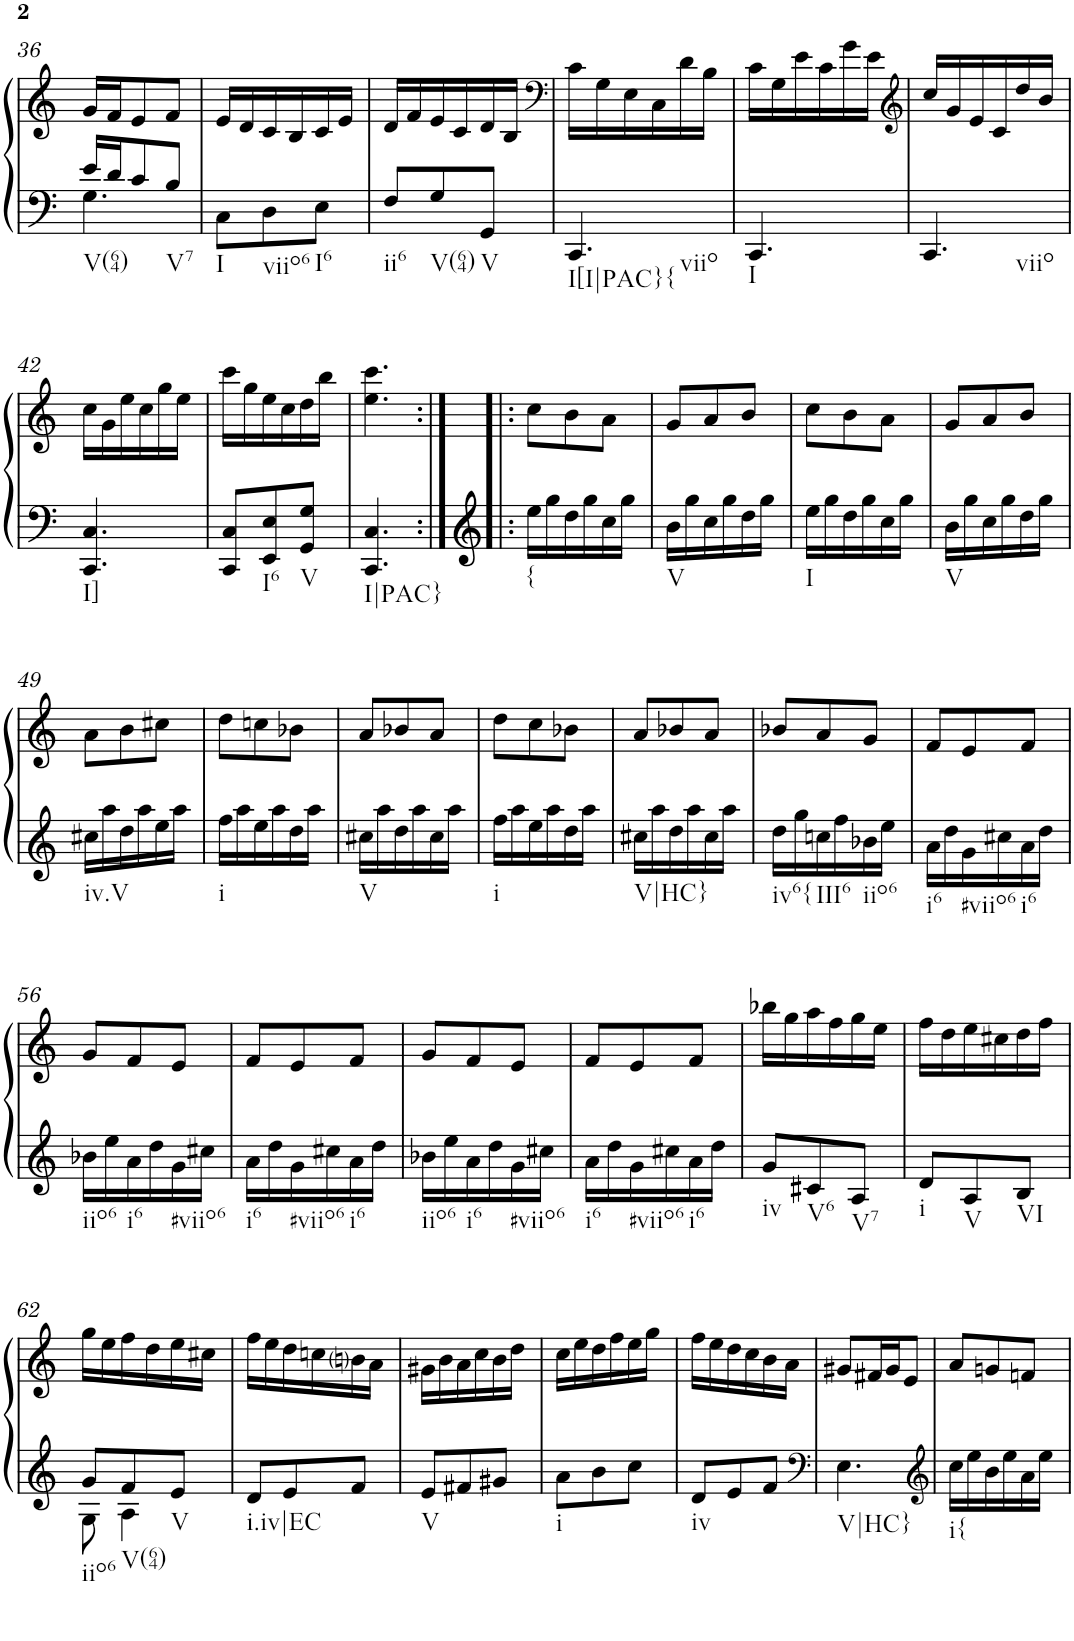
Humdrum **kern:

**kern	**kern
*part1	*part1
*staff2	*staff1
*I"Piano	*
*I'Pno	*
!!LO:PB:g=z
*clefF4	*clefG2
*k[]	*k[]
*M3/8	*M3/8
=36	=36
*^	*
!LO:TX:b:t=V(64)	!	!
16e/LL	4.G\	16g/LL
16d/J	.	16f/J
8c/	.	8e/
!LO:TX:b:t=V7	!	!
8B/J	.	8f/J
*v	*v	*
=37	=37
!LO:TX:b:t=I	!
8C\L	16e/LL
.	16d/
!LO:TX:b:t=viio6	!
8D\	16c/
.	16B/
!LO:TX:b:t=I6	!
8E\J	16c/
.	16e/JJ
=38	=38
!LO:TX:b:t=ii6	!
8F/L	16d/LL
.	16f/
!LO:TX:b:t=V(64)	!
8G/	16e/
.	16c/
!LO:TX:b:t=V	!
8GG/J	16d/
.	16B/JJ
=39	=39
*	*clefF4
!LO:TX:b:t=I[I|PAC}{	!
!LO:TX:b:t=viio	!
4.CC/	16c\LL
.	16G\
.	16E\
.	16C\
.	16d\
.	16B\JJ
=40	=40
!LO:TX:b:t=I	!
4.CC/	16c\LL
.	16G\
.	16e\
.	16c\
.	16g\
.	16e\JJ
=41	=41
*	*clefG2
!LO:TX:b:t=viio	!
4.CC/	16cc/LL
.	16g/
.	16e/
.	16c/
.	16dd/
.	16b/JJ
!!LO:LB:g=z
=42	=42
!LO:TX:b:t=I]	!
4.CC/ 4.C/	16cc\LL
.	16g\
.	16ee\
.	16cc\
.	16gg\
.	16ee\JJ
=43	=43
8CC/ 8C/L	16ccc\LL
.	16gg\
!LO:TX:b:t=I6	!
8EE/ 8E/	16ee\
.	16cc\
!LO:TX:b:t=V	!
8GG/ 8G/J	16dd\
.	16bb\JJ
=44	=44
!LO:TX:b:t=I|PAC}	!
4.CC/ 4.C/	4.ee\ 4.ccc\
=45:|!|:	=45:|!|:
!LO:TX:b:t={	!
16ee\LL	8cc\L
16gg\	.
16dd\	8b\
16gg\	.
16cc\	8a\J
16gg\JJ	.
=46	=46
!LO:TX:b:t=V	!
16b\LL	8g/L
16gg\	.
16cc\	8a/
16gg\	.
16dd\	8b/J
16gg\JJ	.
=47	=47
!LO:TX:b:t=I	!
16ee\LL	8cc\L
16gg\	.
16dd\	8b\
16gg\	.
16cc\	8a\J
16gg\JJ	.
=48	=48
!LO:TX:b:t=V	!
16b\LL	8g/L
16gg\	.
16cc\	8a/
16gg\	.
16dd\	8b/J
16gg\JJ	.
!!LO:LB:g=z
=49	=49
!LO:TX:b:t=iv.V	!
16cc#X\LL	8a\L
16aa\	.
16dd\	8b\
16aa\	.
16ee\	8cc#X\J
16aa\JJ	.
=50	=50
!LO:TX:b:t=i	!
16ff\LL	8dd\L
16aa\	.
16ee\	8ccn\
16aa\	.
16dd\	8b-X\J
16aa\JJ	.
=51	=51
!LO:TX:b:t=V	!
16cc#X\LL	8a/L
16aa\	.
16dd\	8b-X/
16aa\	.
16cc#\	8a/J
16aa\JJ	.
=52	=52
!LO:TX:b:t=i	!
16ff\LL	8dd\L
16aa\	.
16ee\	8cc\
16aa\	.
16dd\	8b-X\J
16aa\JJ	.
=53	=53
!LO:TX:b:t=V|HC}	!
16cc#X\LL	8a/L
16aa\	.
16dd\	8b-X/
16aa\	.
16cc#\	8a/J
16aa\JJ	.
=54	=54
!LO:TX:b:t=iv6{	!
16dd\LL	8b-X/L
16gg\	.
!LO:TX:b:t=III6	!
16ccn\	8a/
16ff\	.
!LO:TX:b:t=iio6	!
16b-X\	8g/J
16ee\JJ	.
=55	=55
!LO:TX:b:t=i6	!
16a\LL	8f/L
16dd\	.
!LO:TX:b:t=#viio6	!
16g\	8e/
16cc#X\	.
!LO:TX:b:t=i6	!
16a\	8f/J
16dd\JJ	.
!!LO:LB:g=z
=56	=56
!LO:TX:b:t=iio6	!
16b-X\LL	8g/L
16ee\	.
!LO:TX:b:t=i6	!
16a\	8f/
16dd\	.
!LO:TX:b:t=#viio6	!
16g\	8e/J
16cc#X\JJ	.
=57	=57
!LO:TX:b:t=i6	!
16a\LL	8f/L
16dd\	.
!LO:TX:b:t=#viio6	!
16g\	8e/
16cc#X\	.
!LO:TX:b:t=i6	!
16a\	8f/J
16dd\JJ	.
=58	=58
!LO:TX:b:t=iio6	!
16b-X\LL	8g/L
16ee\	.
!LO:TX:b:t=i6	!
16a\	8f/
16dd\	.
!LO:TX:b:t=#viio6	!
16g\	8e/J
16cc#X\JJ	.
=59	=59
!LO:TX:b:t=i6	!
16a\LL	8f/L
16dd\	.
!LO:TX:b:t=#viio6	!
16g\	8e/
16cc#X\	.
!LO:TX:b:t=i6	!
16a\	8f/J
16dd\JJ	.
=60	=60
!LO:TX:b:t=iv	!
8g/L	16bb-X\LL
.	16gg\
!LO:TX:b:t=V6	!
8c#X/	16aa\
.	16ff\
!LO:TX:b:t=V7	!
8A/J	16gg\
.	16ee\JJ
=61	=61
!LO:TX:b:t=i	!
8d/L	16ff\LL
.	16dd\
!LO:TX:b:t=V	!
8A/	16ee\
.	16cc#X\
!LO:TX:b:t=VI	!
8B/J	16dd\
.	16ff\JJ
!!LO:LB:g=z
=62	=62
*^	*
!LO:TX:b:t=iio6	!	!
8g/L	8G\	16gg\LL
.	.	16ee\
!LO:TX:b:t=V(64)	!	!
8f/	4A\	16ff\
.	.	16dd\
!LO:TX:b:t=V	!	!
8e/J	.	16ee\
.	.	16cc#X\JJ
*v	*v	*
=63	=63
!LO:TX:b:t=i.iv|EC	!
8d/L	16ff\LL
.	16ee\
8e/	16dd\
.	16ccn\
8f/J	16bni\
.	16a\JJ
=64	=64
!LO:TX:b:t=V	!
8e/L	16g#X\LL
.	16b\
8f#X/	16a\
.	16cc\
8g#X/J	16b\
.	16dd\JJ
=65	=65
!LO:TX:b:t=i	!
8a\L	16cc\LL
.	16ee\
8b\	16dd\
.	16ff\
8cc\J	16ee\
.	16gg\JJ
=66	=66
!LO:TX:b:t=iv	!
8d/L	16ff\LL
.	16ee\
8e/	16dd\
.	16cc\
8f/J	16b\
.	16a\JJ
=67	=67
*clefF4	*
!LO:TX:b:t=V|HC}	!
4.E\	8g#X/L
.	16f#X/L
.	16g#/J
.	8e/J
=68	=68
*clefG2	*
!LO:TX:b:t=i{	!
16cc\LL	8a/L
16ee\	.
16b\	8gn/
16ee\	.
16a\	8fn/J
16ee\JJ	.
=	=
*-	*-
